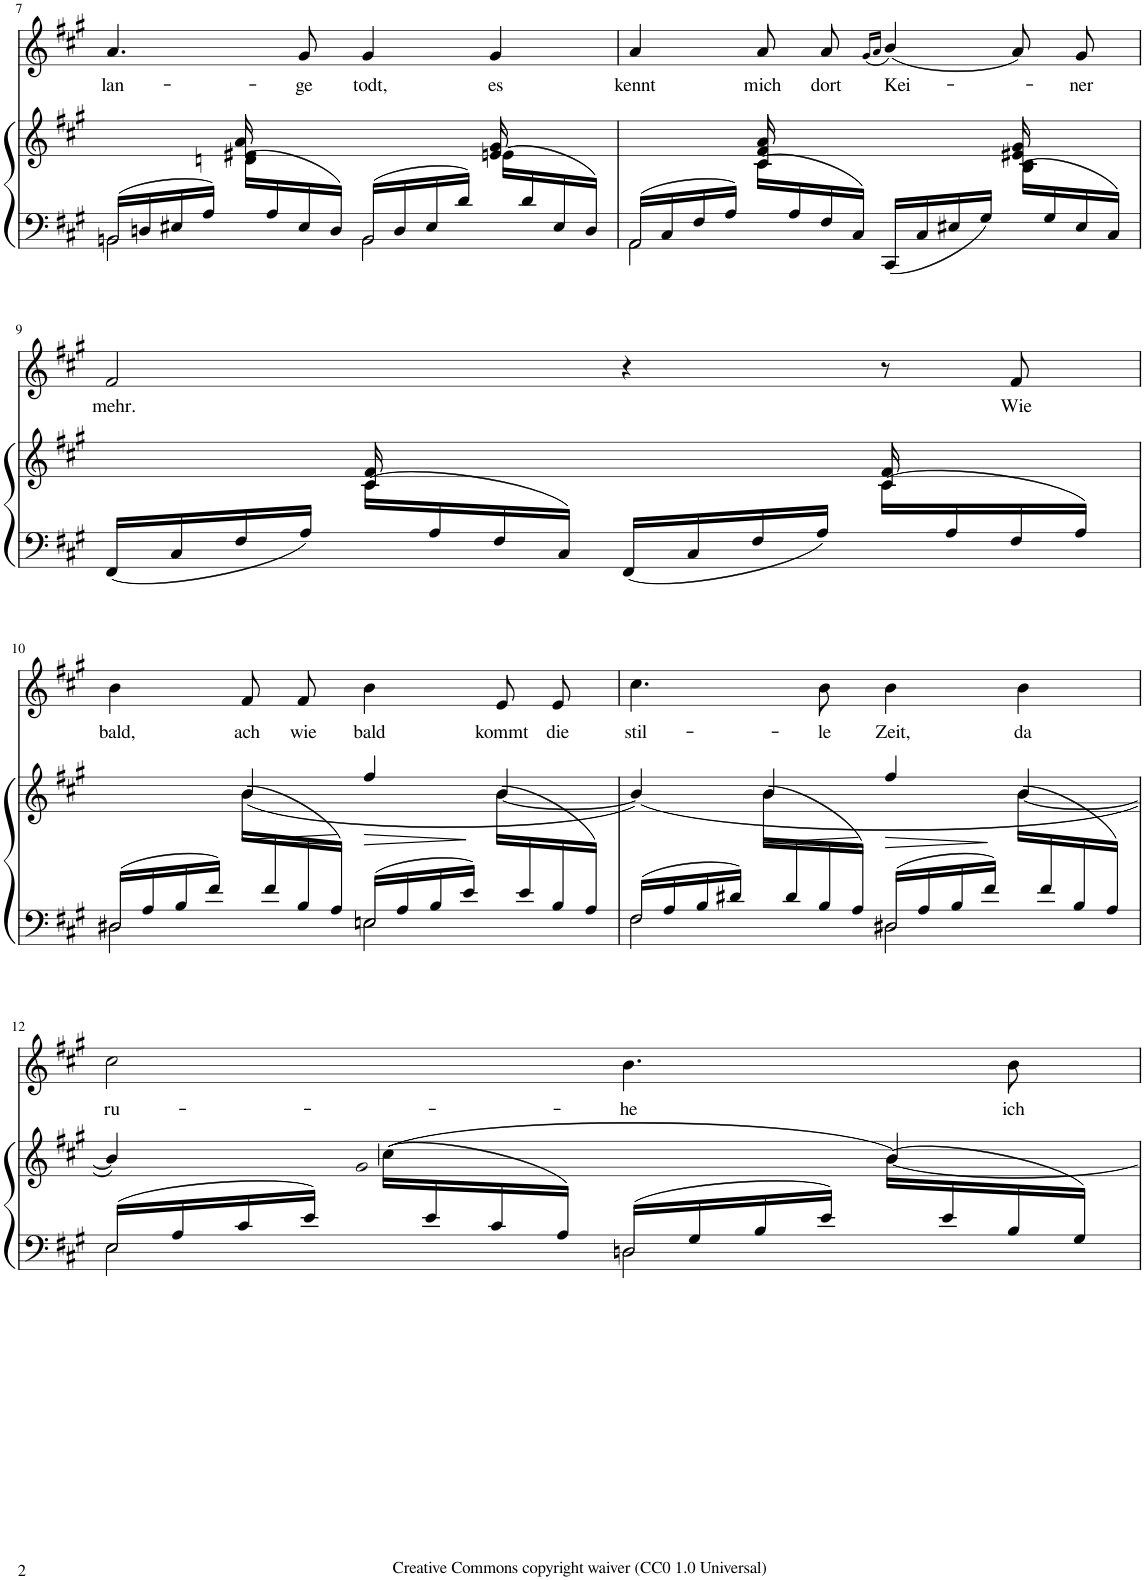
**kern	**kern	**dynam	**kern	**text
*part2	*part2	*part2	*part1	*part1
*staff3	*staff2	*staff2/3	*staff1	*staff1
*I"Piano	*	*	*I"Voice	*
*I'Pno	*	*	*	*
!!LO:PB:g=z
*clefF4	*clefG2	*	*clefG2	*
*k[f#c#g#]	*k[f#c#g#]	*	*k[f#c#g#]	*
*M4/4	*M4/4	*	*M4/4	*
*met(c)	*met(c)	*	*met(c)	*
=7	=7	=7	=7	=7
!LO:N:head=open	!	!	!	!LO:LY:b
*^	*^	*	*	*
16BB/LL	2BBn\	4ryy	4ryy	.	4.a/	lan-
16Dn/	.	.	.	.	.	.
16E#X/	.	.	.	.	.	.
16A/JJ	.	.	.	.	.	.
16ryy	.	16e#X/ 16a/	(16dn\LL	.	.	.
16A/	.	16ryy	4..ryy	.	.	.
!	!	!	!	!	!	!LO:LY:b
16E#/	.	8ryy	.	.	8g#/	-ge
16D/JJ)	.	.	.	.	.	.
!LO:N:head=open	!	!	!	!	!	!LO:LY:b
16BB/LL	2BB\	4ryy	.	.	4g#/	todt,
16D/	.	.	.	.	.	.
16E#/	.	.	.	.	.	.
16d/JJ	.	.	.	.	.	.
!	!	!	!	!	!	!LO:LY:b
16ryy	.	16e#/ 16g#/	(16en\LL	.	4g#/	es
16d/	.	16ryy	8.ryy	.	.	.
16E#/	.	8ryy	.	.	.	.
16D/JJ)	.	.	.	.	.	.
=8	=8	=8	=8	=8	=8	=8
!LO:N:head=open	!	!	!	!	!	!LO:LY:b
16AA/LL	2AA\	4ryy	4ryy	.	4a/	kennt
16C#/	.	.	.	.	.	.
16F#/	.	.	.	.	.	.
16A/JJ	.	.	.	.	.	.
!	!	!	!	!	!	!LO:LY:b
16ryy	.	16c#/ 16f#/ 16a/	(16c#\LL	.	8a/	mich
16A/	.	16ryy	4..ryy	.	.	.
!	!	!	!	!	!	!LO:LY:b
16F#/	.	8ryy	.	.	8a/	dort
16C#/JJ)	.	.	.	.	.	.
.	.	.	.	.	(16qg#/LL	.
.	.	.	.	.	16qa/JJ	.
!	!	!	!	!	!	!LO:LY:b
16CC#/LL	2ryy	4ryy	.	.	(4b/)	Kei-
16C#/	.	.	.	.	.	.
16E#X/	.	.	.	.	.	.
16G#/JJ	.	.	.	.	.	.
16ryy	.	16c#/ 16e#X/ 16g#/	(16B\LL	.	8a/)	.
16G#/	.	16ryy	8.ryy	.	.	.
!	!	!	!	!	!	!LO:LY:b
16E#/	.	8ryy	.	.	8g#/	-ner
16C#/JJ)	.	.	.	.	.	.
*v	*v	*	*	*	*	*
!!LO:LB:g=z
=9	=9	=9	=9	=9	=9
!	!	!	!	!	!LO:LY:b
16FF#/LL	4ryy	4ryy	.	2f#/	mehr.
16C#/	.	.	.	.	.
16F#/	.	.	.	.	.
16A/JJ	.	.	.	.	.
16ryy	16c#/ 16f#/	(16c#\LL	.	.	.
16A/	16ryy	4..ryy	.	.	.
16F#/	8ryy	.	.	.	.
16C#/JJ)	.	.	.	.	.
16FF#/LL	4ryy	.	.	4r	.
16C#/	.	.	.	.	.
16F#/	.	.	.	.	.
16A/JJ	.	.	.	.	.
16ryy	16c#/ 16f#/	(16c#\LL	.	8r	.
16A/	16ryy	8.ryy	.	.	.
!	!	!	!	!	!LO:LY:b
16F#/	8ryy	.	.	8f#/	Wie
16A/JJ)	.	.	.	.	.
!!LO:LB:g=z
=10	=10	=10	=10	=10	=10
*^	*	*	*	*	*
!LO:N:head=open	!LO:N:head=open	!	!	!	!	!LO:LY:b
16D#X/LL	4D#\	4ryy	4ryy	.	4b\	bald,
16A/	.	.	.	.	.	.
16B/	.	.	.	.	.	.
16f#/JJ	.	.	.	.	.	.
!	!	!	!	!LO:HP:b	!	!LO:LY:b
16ryy	4ryy	(4b/	(16b\LL	<	8f#/	ach
16f#/	.	.	4..ryy	.	.	.
!	!	!	!	!	!	!LO:LY:b
16B/	.	.	.	.	8f#/	wie
16A/JJ)	.	.	.	.	.	.
!LO:N:head=open	!LO:N:head=open	!	!	!LO:HP:n=1:b	!	!LO:LY:b
16E/LL	4En\	4ff#/	.	[ >	4b\	bald
16A/	.	.	.	.	.	.
16B/	.	.	.	.	.	.
16e/JJ	.	.	.	.	.	.
!	!	!	!	!	!	!LO:LY:b
16ryy	4ryy	[4b/	(16b\LL	]	8e/	kommt
16e/	.	.	8.ryy	.	.	.
!	!	!	!	!	!	!LO:LY:b
16B/	.	.	.	.	8e/	die
16A/JJ)	.	.	.	.	.	.
=11	=11	=11	=11	=11	=11	=11
!LO:N:head=open	!LO:N:head=open	!	!	!	!	!LO:LY:b
16F#/LL	4F#\	(4b/])	4ryy	.	4.cc#\	stil-
16A/	.	.	.	.	.	.
16B/	.	.	.	.	.	.
16d#X/JJ	.	.	.	.	.	.
!	!	!	!	!LO:HP:b	!	!
16ryy	4ryy	4b/	(16b\LL	<	.	.
16d#/	.	.	4..ryy	.	.	.
!	!	!	!	!	!	!LO:LY:b
16B/	.	.	.	.	8b\	-le
16A/JJ)	.	.	.	.	.	.
!LO:N:head=open	!LO:N:head=open	!	!	!LO:HP:n=1:b	!	!LO:LY:b
16D#X/LL	4D#\	4ff#/	.	[ >	4b\	Zeit,
16A/	.	.	.	.	.	.
16B/	.	.	.	.	.	.
16f#/JJ	.	.	.	.	.	.
!	!	!	!	!	!	!LO:LY:b
16ryy	4ryy	[4b/	(16b\LL	]	4b\	da
16f#/	.	.	8.ryy	.	.	.
16B/	.	.	.	.	.	.
16A/JJ)	.	.	.	.	.	.
!!LO:LB:g=z
=12	=12	=12	=12	=12	=12	=12
!LO:N:head=open	!LO:N:head=open	!	!	!	!	!LO:LY:b
16E/LL	4E\	4b/])	4ryy	.	2cc#\	ru-
16A/	.	.	.	.	.	.
16c#/	.	.	.	.	.	.
16e/JJ	.	.	.	.	.	.
16ryy	4ryy	2cc#/	((16cc#\LL	.	.	.
16e/	.	.	4..ryy	.	.	.
16c#/	.	.	.	.	.	.
16A/JJ)	.	.	.	.	.	.
!LO:N:head=open	!LO:N:head=open	!	!	!	!	!LO:LY:b
16D/LL	4Dn\	.	.	.	4.b\	-he
16G#/	.	.	.	.	.	.
16B/	.	.	.	.	.	.
16e/JJ)	.	.	.	.	.	.
16ryy	4ryy	([4b/	(16b\LL	.	.	.
16e/	.	.	8.ryy	.	.	.
!	!	!	!	!	!	!LO:LY:b
16B/	.	.	.	.	8b\	ich
16G#/JJ)	.	.	.	.	.	.
*v	*v	*	*	*	*	*
*	*v	*v	*	*	*
=	=	=	=	=
*-	*-	*-	*-	*-
